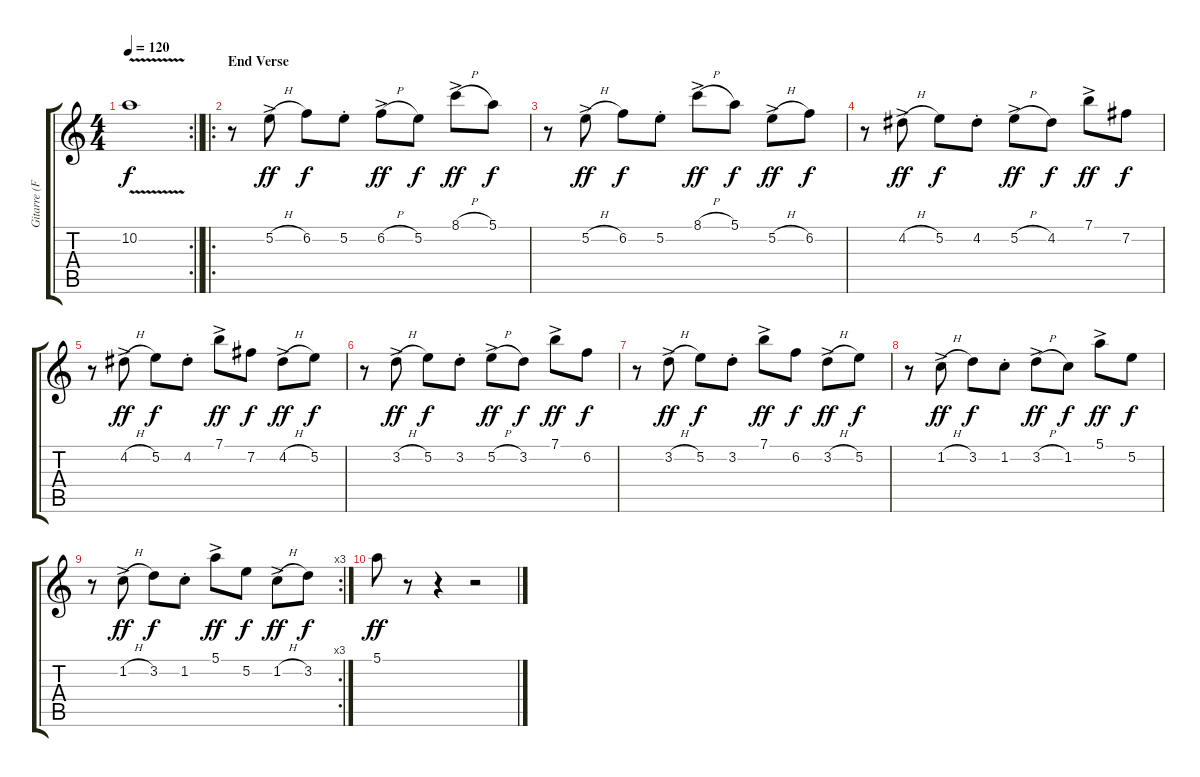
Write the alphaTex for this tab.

\track ("Gitarre (Flote)" "Gitarre (F") {instrument acousticguitarnylon}
\staff {score tabs}
\tuning (E4 B3 G3 D3 A2 E2) {hide}
\rc 2
\ts (4 4)
\tempo 120
\clef g2
\barLineRight lightlight
\ks c
10.2{v t}.1{dy f} |
\ro
\section ("" "End Verse")
r.8 5.2{h ac}.8{dy ff} 6.2.8{dy f} 5.2{st}.8 6.2{h ac}.8{dy ff} 5.2.8{dy f} 8.1{h ac}.8{dy ff} 5.1.8{dy f} |
r.8 5.2{h ac}.8{dy ff} 6.2.8{dy f} 5.2{st}.8 8.1{h ac}.8{dy ff} 5.1.8{dy f} 5.2{h ac}.8{dy ff} 6.2.8{dy f} |
r.8 4.2{h ac}.8{dy ff} 5.2.8{dy f} 4.2{st}.8 5.2{h ac}.8{dy ff} 4.2.8{dy f} 7.1{ac}.8{dy ff} 7.2.8{dy f} |
r.8 4.2{h ac}.8{dy ff} 5.2.8{dy f} 4.2{st}.8 7.1{ac}.8{dy ff} 7.2.8{dy f} 4.2{h ac}.8{dy ff} 5.2.8{dy f} |
r.8 3.2{h ac}.8{dy ff} 5.2.8{dy f} 3.2{st}.8 5.2{h ac}.8{dy ff} 3.2.8{dy f} 7.1{ac}.8{dy ff} 6.2.8{dy f} |
r.8 3.2{h ac}.8{dy ff} 5.2.8{dy f} 3.2{st}.8 7.1{ac}.8{dy ff} 6.2.8{dy f} 3.2{h ac}.8{dy ff} 5.2.8{dy f} |
r.8 1.2{h ac}.8{dy ff} 3.2.8{dy f} 1.2{st}.8 3.2{h ac}.8{dy ff} 1.2.8{dy f} 5.1{ac}.8{dy ff} 5.2.8{dy f} |
\rc 3
r.8 1.2{h ac}.8{dy ff} 3.2.8{dy f} 1.2{st}.8 5.1{ac}.8{dy ff} 5.2.8{dy f} 1.2{h ac}.8{dy ff} 3.2.8{dy f} |
5.1.8{dy ff} r.8 r.4 r.2
